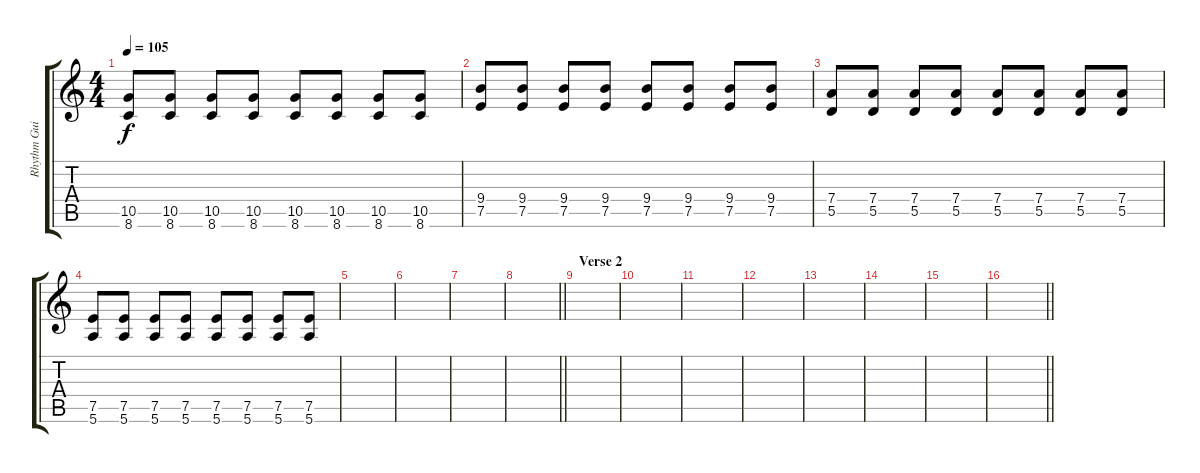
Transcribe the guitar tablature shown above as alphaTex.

\track ("Rhythm Guitar" "Rhythm Gui") {instrument electricguitarjazz}
\staff {score tabs}
\tuning (E4 B3 G3 D3 A2 E2) {hide}
\ts (4 4)
\tempo 105
\clef g2
\ks c
(10.5 8.6).8{dy f} (10.5 8.6).8 (10.5 8.6).8 (10.5 8.6).8 (10.5 8.6).8 (10.5 8.6).8 (10.5 8.6).8 (10.5 8.6).8 |
(9.4 7.5).8 (9.4 7.5).8 (9.4 7.5).8 (9.4 7.5).8 (9.4 7.5).8 (9.4 7.5).8 (9.4 7.5).8 (9.4 7.5).8 |
(7.4 5.5).8 (7.4 5.5).8 (7.4 5.5).8 (7.4 5.5).8 (7.4 5.5).8 (7.4 5.5).8 (7.4 5.5).8 (7.4 5.5).8 |
(7.5 5.6).8 (7.5 5.6).8 (7.5 5.6).8 (7.5 5.6).8 (7.5 5.6).8 (7.5 5.6).8 (7.5 5.6).8 (7.5 5.6).8 |
|
|
|
\barLineRight lightlight
|
\section ("" "Verse 2")
|
|
|
|
|
|
|
\barLineRight lightlight
